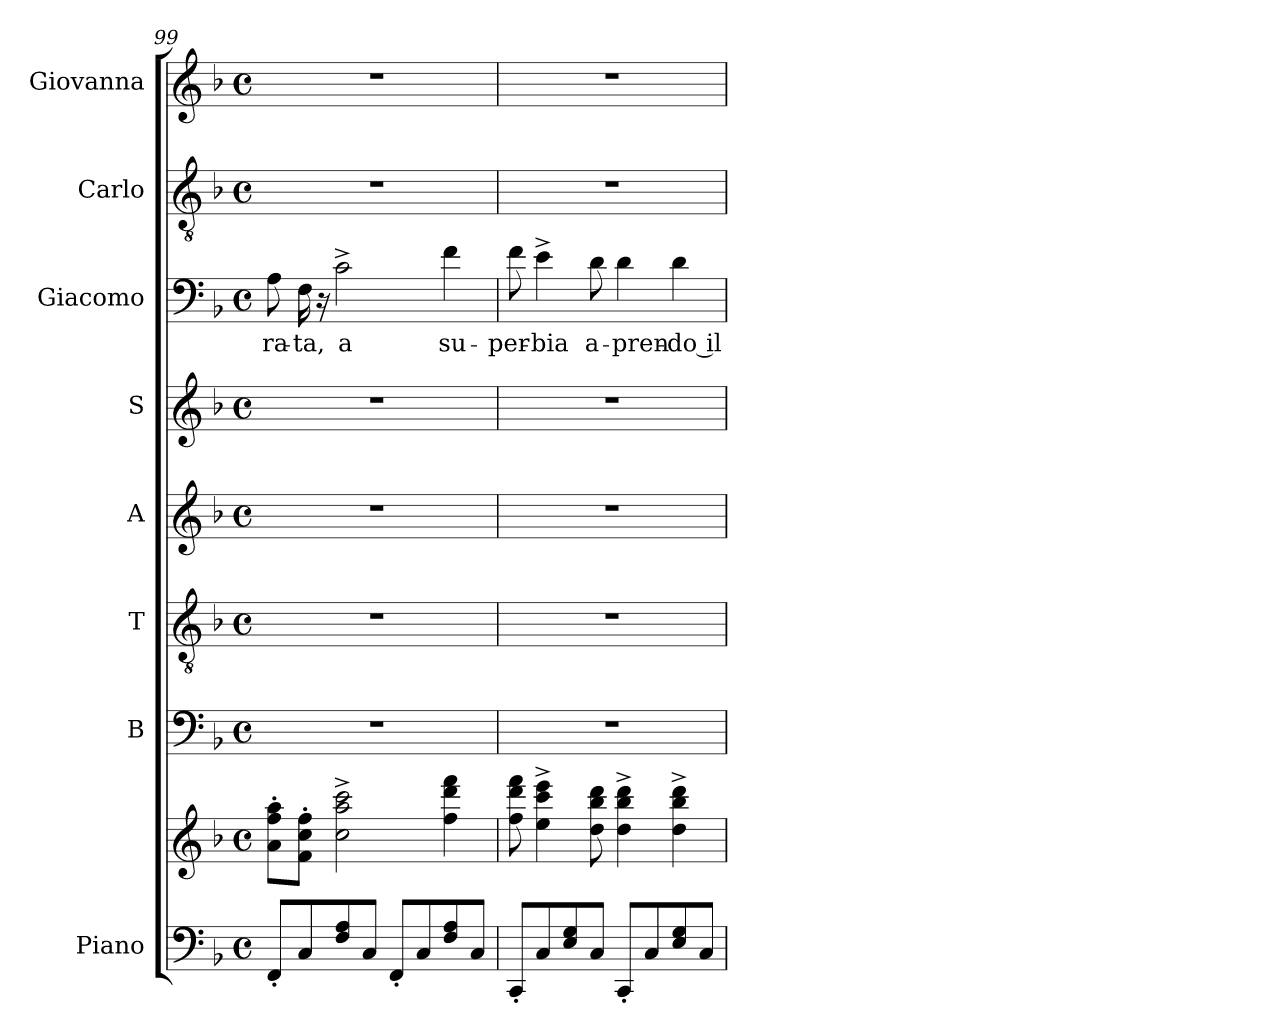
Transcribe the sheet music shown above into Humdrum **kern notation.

**kern	**kern	**kern	**kern	**kern	**kern	**kern	**text	**kern	**kern
*part8	*part8	*part7	*part6	*part5	*part4	*part3	*part3	*part2	*part1
*staff9	*staff8	*staff7	*staff6	*staff5	*staff4	*staff3	*staff3	*staff2	*staff1
*I"Piano	*	*I"B	*I"T	*I"A	*I"S	*I"Giacomo	*	*I"Carlo	*I"Giovanna
*I'Pno	*	*I'B	*I'T	*I'A	*I'S	*	*	*	*
!!LO:LB:g=z
*clefF4	*clefG2	*clefF4	*clefGv2	*clefG2	*clefG2	*clefF4	*	*clefGv2	*clefG2
*k[b-]	*k[b-]	*k[b-]	*k[b-]	*k[b-]	*k[b-]	*k[b-]	*	*k[b-]	*k[b-]
*M4/4	*M4/4	*M4/4	*M4/4	*M4/4	*M4/4	*M4/4	*	*M4/4	*M4/4
*met(c)	*met(c)	*met(c)	*met(c)	*met(c)	*met(c)	*met(c)	*	*met(c)	*met(c)
=99	=99	=99	=99	=99	=99	=99	=99	=99	=99
!	!	!	!	!	!	!	!LO:LY:b	!	!
8FF'/L	8a\' 8ff\' 8aa\'L	1r	1r	1r	1r	8A\	-ra-	1r	1r
!	!	!	!	!	!	!	!LO:LY:b	!	!
8C/	8f\' 8cc\' 8ff\'J	.	.	.	.	16F\	-ta,	.	.
.	.	.	.	.	.	16r	.	.	.
!	!	!	!	!	!	!	!LO:LY:b	!	!
8F/ 8A/	2cc\^ 2aa\^ 2ccc\^	.	.	.	.	2c^\	a	.	.
8C/J	.	.	.	.	.	.	.	.	.
8FF'/L	.	.	.	.	.	.	.	.	.
8C/	.	.	.	.	.	.	.	.	.
!	!	!	!	!	!	!	!LO:LY:b	!	!
8F/ 8A/	4ff\ 4ddd\ 4fff\	.	.	.	.	4f\	su-	.	.
8C/J	.	.	.	.	.	.	.	.	.
=100	=100	=100	=100	=100	=100	=100	=100	=100	=100
!	!	!	!	!	!	!	!LO:LY:b	!	!
8CC'/L	8ff\ 8ddd\ 8fff\	1r	1r	1r	1r	8f\	-per-	1r	1r
!	!	!	!	!	!	!	!LO:LY:b	!	!
8C/	4ee\^ 4ccc\^ 4eee\^	.	.	.	.	4e^\	-bia	.	.
8E/ 8G/	.	.	.	.	.	.	.	.	.
!	!	!	!	!	!	!	!LO:LY:b	!	!
8C/J	8dd\ 8bb-\ 8ddd\	.	.	.	.	8d\	a-	.	.
!	!	!	!	!	!	!	!LO:LY:b	!	!
8CC'/L	4dd\^ 4bb-\^ 4ddd\^	.	.	.	.	4d\	-pren-	.	.
8C/	.	.	.	.	.	.	.	.	.
!	!	!	!	!	!	!	!LO:LY:b	!	!
8E/ 8G/	4dd\^ 4bb-\^ 4ddd\^	.	.	.	.	4d\	-do il	.	.
8C/J	.	.	.	.	.	.	.	.	.
=	=	=	=	=	=	=	=	=	=
*-	*-	*-	*-	*-	*-	*-	*-	*-	*-
